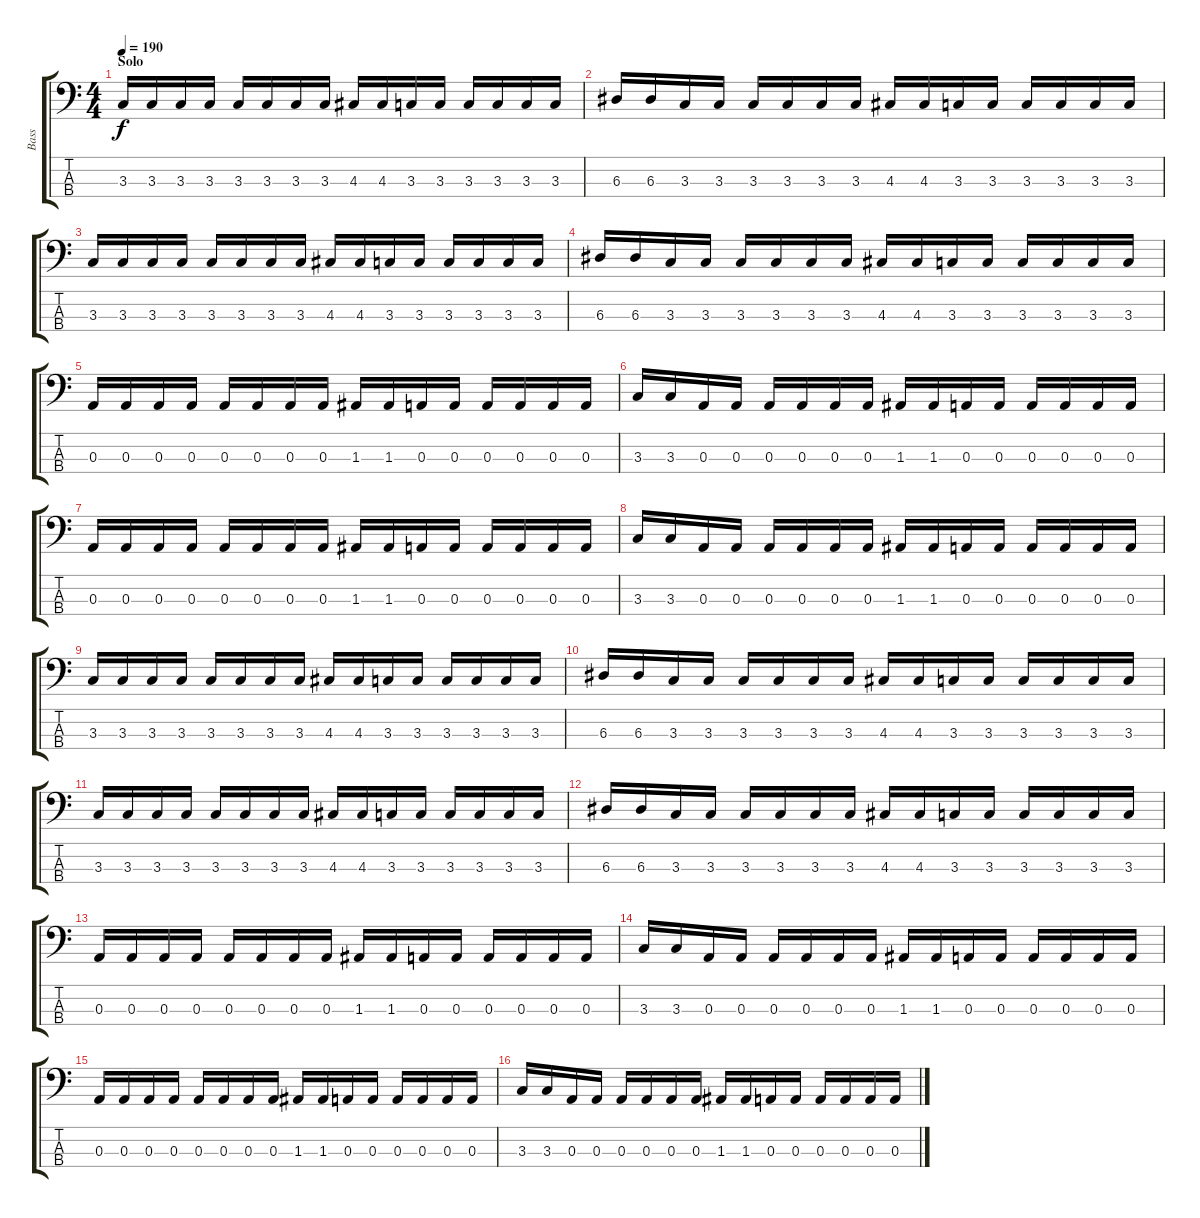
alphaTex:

\track ("Bass" "Bass") {instrument electricbasspick}
\staff {score tabs}
\tuning (G2 D2 A1 E1) {hide}
\ts (4 4)
\section ("" "Solo")
\tempo 190
\clef f4
\ks c
3.3.16{dy f} 3.3.16 3.3.16 3.3.16 3.3.16 3.3.16 3.3.16 3.3.16 4.3.16 4.3.16 3.3.16 3.3.16 3.3.16 3.3.16 3.3.16 3.3.16 |
6.3.16 6.3.16 3.3.16 3.3.16 3.3.16 3.3.16 3.3.16 3.3.16 4.3.16 4.3.16 3.3.16 3.3.16 3.3.16 3.3.16 3.3.16 3.3.16 |
3.3.16 3.3.16 3.3.16 3.3.16 3.3.16 3.3.16 3.3.16 3.3.16 4.3.16 4.3.16 3.3.16 3.3.16 3.3.16 3.3.16 3.3.16 3.3.16 |
6.3.16 6.3.16 3.3.16 3.3.16 3.3.16 3.3.16 3.3.16 3.3.16 4.3.16 4.3.16 3.3.16 3.3.16 3.3.16 3.3.16 3.3.16 3.3.16 |
0.3.16 0.3.16 0.3.16 0.3.16 0.3.16 0.3.16 0.3.16 0.3.16 1.3.16 1.3.16 0.3.16 0.3.16 0.3.16 0.3.16 0.3.16 0.3.16 |
3.3.16 3.3.16 0.3.16 0.3.16 0.3.16 0.3.16 0.3.16 0.3.16 1.3.16 1.3.16 0.3.16 0.3.16 0.3.16 0.3.16 0.3.16 0.3.16 |
0.3.16 0.3.16 0.3.16 0.3.16 0.3.16 0.3.16 0.3.16 0.3.16 1.3.16 1.3.16 0.3.16 0.3.16 0.3.16 0.3.16 0.3.16 0.3.16 |
3.3.16 3.3.16 0.3.16 0.3.16 0.3.16 0.3.16 0.3.16 0.3.16 1.3.16 1.3.16 0.3.16 0.3.16 0.3.16 0.3.16 0.3.16 0.3.16 |
3.3.16 3.3.16 3.3.16 3.3.16 3.3.16 3.3.16 3.3.16 3.3.16 4.3.16 4.3.16 3.3.16 3.3.16 3.3.16 3.3.16 3.3.16 3.3.16 |
6.3.16 6.3.16 3.3.16 3.3.16 3.3.16 3.3.16 3.3.16 3.3.16 4.3.16 4.3.16 3.3.16 3.3.16 3.3.16 3.3.16 3.3.16 3.3.16 |
3.3.16 3.3.16 3.3.16 3.3.16 3.3.16 3.3.16 3.3.16 3.3.16 4.3.16 4.3.16 3.3.16 3.3.16 3.3.16 3.3.16 3.3.16 3.3.16 |
6.3.16 6.3.16 3.3.16 3.3.16 3.3.16 3.3.16 3.3.16 3.3.16 4.3.16 4.3.16 3.3.16 3.3.16 3.3.16 3.3.16 3.3.16 3.3.16 |
0.3.16 0.3.16 0.3.16 0.3.16 0.3.16 0.3.16 0.3.16 0.3.16 1.3.16 1.3.16 0.3.16 0.3.16 0.3.16 0.3.16 0.3.16 0.3.16 |
3.3.16 3.3.16 0.3.16 0.3.16 0.3.16 0.3.16 0.3.16 0.3.16 1.3.16 1.3.16 0.3.16 0.3.16 0.3.16 0.3.16 0.3.16 0.3.16 |
0.3.16 0.3.16 0.3.16 0.3.16 0.3.16 0.3.16 0.3.16 0.3.16 1.3.16 1.3.16 0.3.16 0.3.16 0.3.16 0.3.16 0.3.16 0.3.16 |
3.3.16 3.3.16 0.3.16 0.3.16 0.3.16 0.3.16 0.3.16 0.3.16 1.3.16 1.3.16 0.3.16 0.3.16 0.3.16 0.3.16 0.3.16 0.3.16
